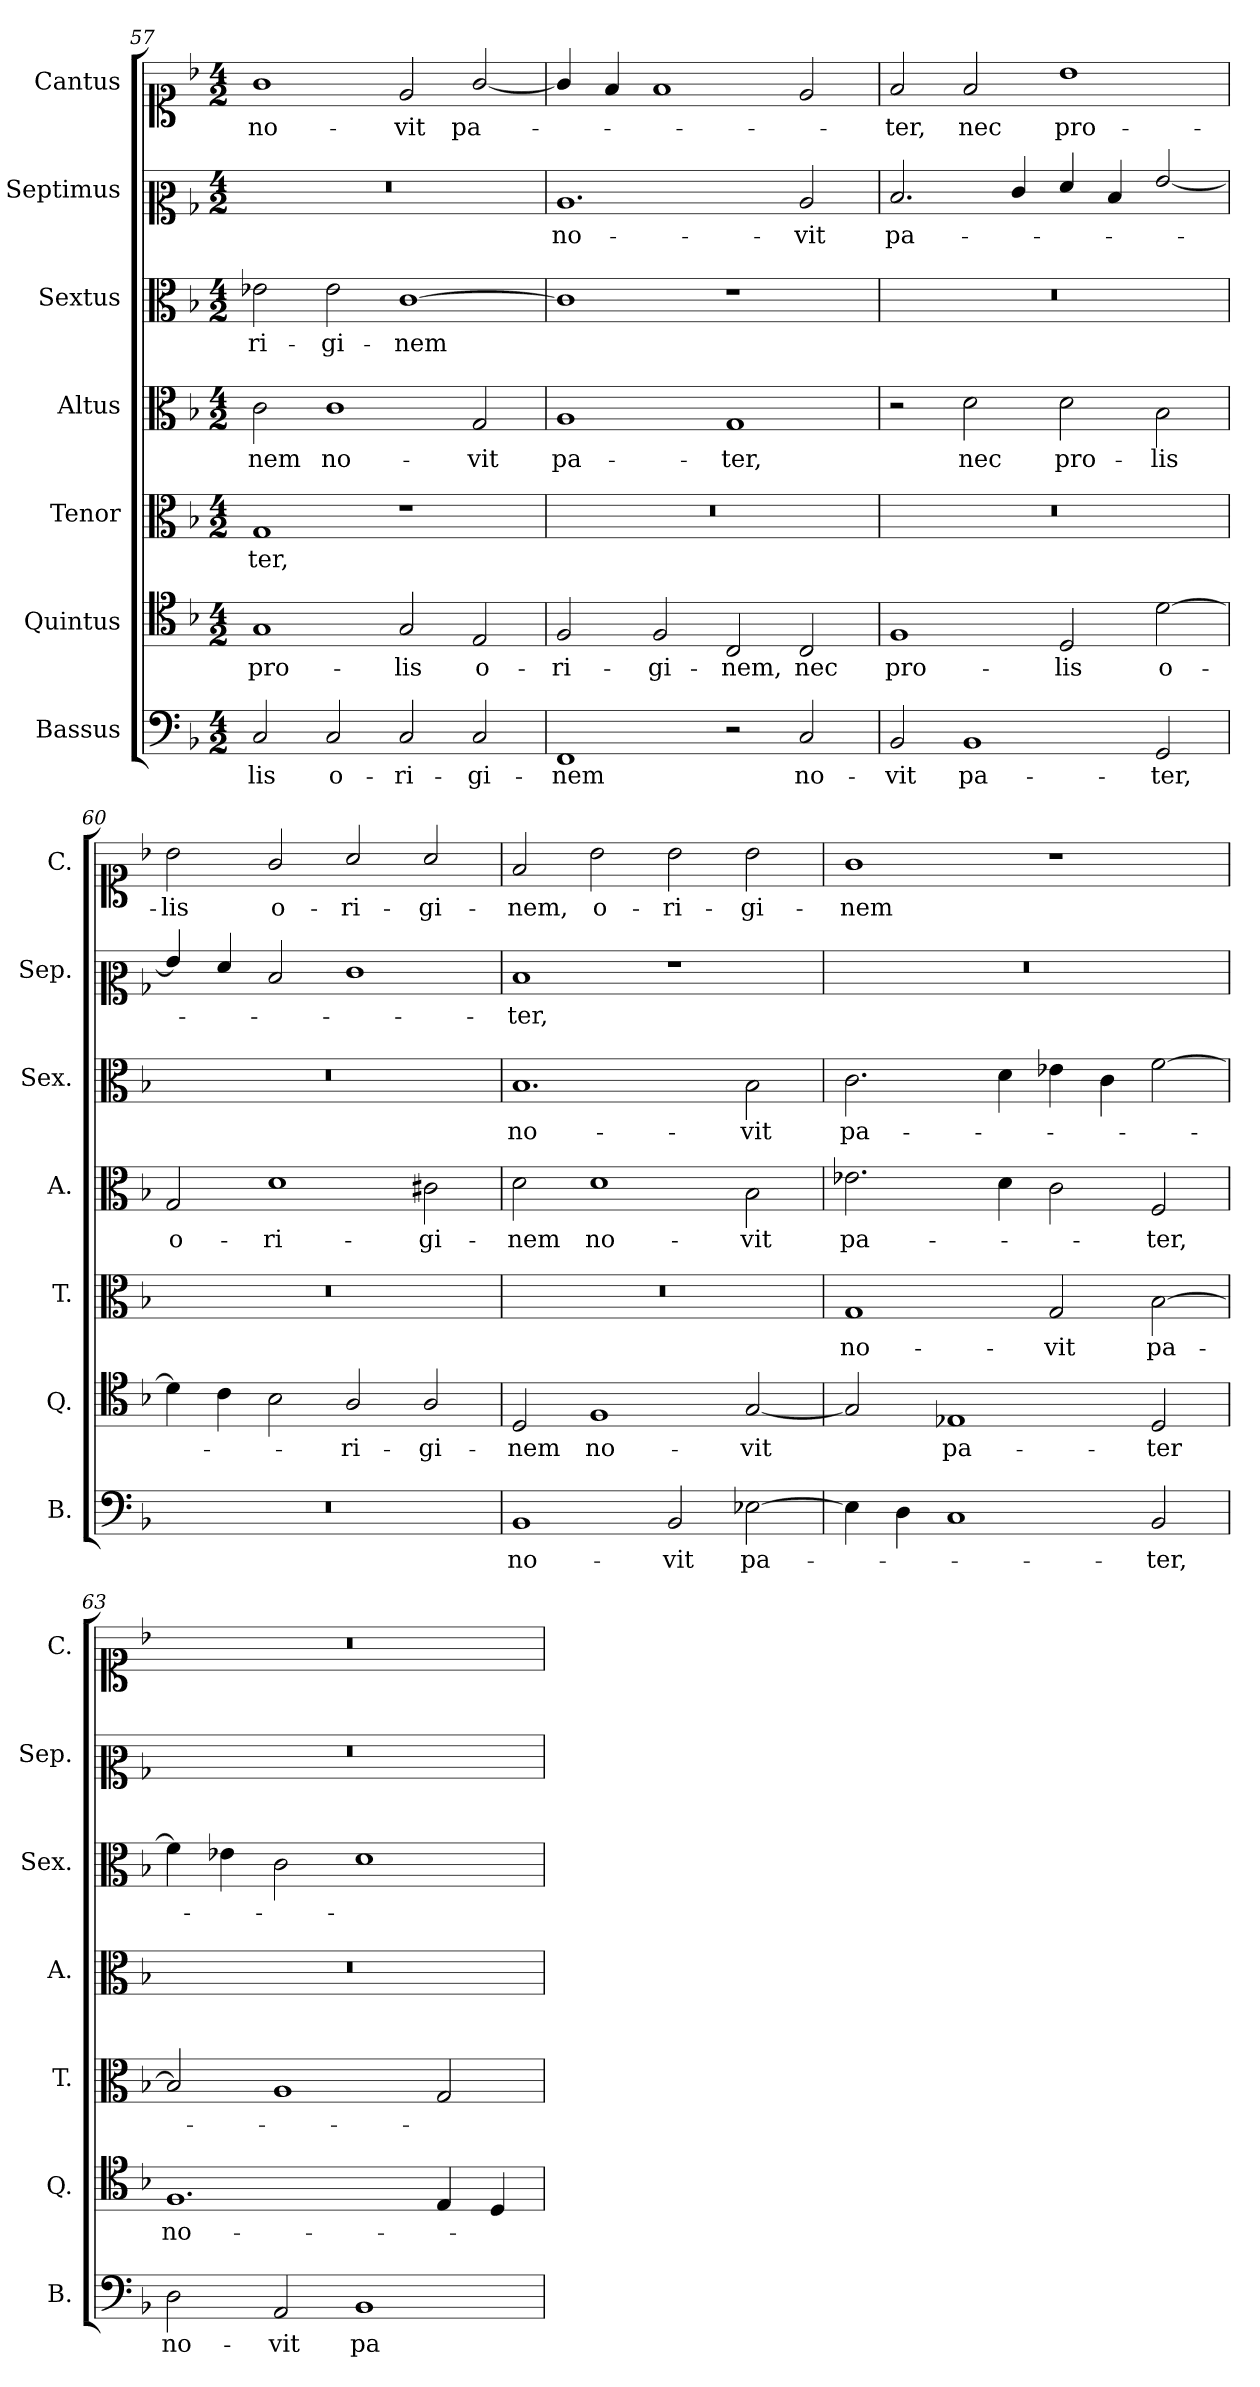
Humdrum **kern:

**kern	**text	**kern	**text	**kern	**text	**kern	**text	**kern	**text	**kern	**text	**kern	**text
*part7	*part7	*part6	*part6	*part5	*part5	*part4	*part4	*part3	*part3	*part2	*part2	*part1	*part1
*staff7	*staff7	*staff6	*staff6	*staff5	*staff5	*staff4	*staff4	*staff3	*staff3	*staff2	*staff2	*staff1	*staff1
*I"Bassus	*	*I"Quintus	*	*I"Tenor	*	*I"Altus	*	*I"Sextus	*	*I"Septimus	*	*I"Cantus	*
*I'B.	*	*I'Q.	*	*I'T.	*	*I'A.	*	*I'Sex.	*	*I'Sep.	*	*I'C.	*
*clefF4	*	*clefC4	*	*clefC3	*	*clefC3	*	*clefC3	*	*clefC2	*	*clefC1	*
*k[b-]	*	*k[b-]	*	*k[b-]	*	*k[b-]	*	*k[b-]	*	*k[b-]	*	*k[b-]	*
*F:	*	*F:	*	*F:	*	*F:	*	*F:	*	*F:	*	*F:	*
*M4/2	*	*M4/2	*	*M4/2	*	*M4/2	*	*M4/2	*	*M4/2	*	*M4/2	*
=57	=57	=57	=57	=57	=57	=57	=57	=57	=57	=57	=57	=57	=57
!	!	!	!	!	!	!	!	!	!	!LO:N:vis=1	!	!	!
2C/	-lis	1G	pro-	1G	-ter,	2c\	-nem	2e-X\	-ri-	0r	.	1g	no-
2C/	o-	.	.	.	.	1c	no-	2e-\	-gi-	.	.	.	.
2C/	-ri-	2G/	-lis	1r	.	.	.	[1c	-nem	.	.	2e/	-vit
2C/	-gi-	2E/	o-	.	.	2G/	-vit	.	.	.	.	[2g/	pa-
=58	=58	=58	=58	=58	=58	=58	=58	=58	=58	=58	=58	=58	=58
!	!	!	!	!LO:N:vis=1	!	!	!	!	!	!	!	!	!
1FF	-nem	2F/	-ri-	0r	.	1A	pa-	1c]	.	1.c	no-	4g/]	.
.	.	.	.	.	.	.	.	.	.	.	.	4f/	.
.	.	2F/	-gi-	.	.	.	.	.	.	.	.	1f	.
2r	.	2C/	-nem,	.	.	1G	-ter,	1r	.	.	.	.	.
2C/	no-	2C/	nec	.	.	.	.	.	.	2c/	-vit	2e/	.
=59	=59	=59	=59	=59	=59	=59	=59	=59	=59	=59	=59	=59	=59
!	!	!	!	!LO:N:vis=1	!	!	!	!LO:N:vis=1	!	!	!	!	!
2BB-/	-vit	1F	pro-	0r	.	2r	.	0r	.	2.d/	pa-	2f/	-ter,
1BB-	pa-	.	.	.	.	2d\	nec	.	.	.	.	2f/	nec
.	.	.	.	.	.	.	.	.	.	4e/	.	.	.
.	.	2D/	-lis	.	.	2d\	pro-	.	.	4f/	.	1b-	pro-
.	.	.	.	.	.	.	.	.	.	4d/	.	.	.
2GG/	-ter,	[2d\	o-	.	.	2B-\	-lis	.	.	[2g/	.	.	.
=60	=60	=60	=60	=60	=60	=60	=60	=60	=60	=60	=60	=60	=60
!LO:N:vis=1	!	!	!	!LO:N:vis=1	!	!	!	!LO:N:vis=1	!	!	!	!	!
0r	.	4d\]	.	0r	.	2G/	o-	0r	.	4g/]	.	2b-\	-lis
.	.	4c\	.	.	.	.	.	.	.	4f/	.	.	.
.	.	2B-\	.	.	.	1d	-ri-	.	.	2d/	.	2g/	o-
.	.	2A/	-ri-	.	.	.	.	.	.	1e	.	2a/	-ri-
.	.	2A/	-gi-	.	.	2c#X\	-gi-	.	.	.	.	2a/	-gi-
=61	=61	=61	=61	=61	=61	=61	=61	=61	=61	=61	=61	=61	=61
!	!	!	!	!LO:N:vis=1	!	!	!	!	!	!	!	!	!
1BB-	no-	2D/	-nem	0r	.	2d\	-nem	1.B-	no-	1d	-ter,	2f/	-nem,
.	.	1F	no-	.	.	1d	no-	.	.	.	.	2b-\	o-
2BB-/	-vit	.	.	.	.	.	.	.	.	1r	.	2b-\	-ri-
[2E-X\	pa-	[2G/	-vit	.	.	2B-\	-vit	2B-\	-vit	.	.	2b-\	-gi-
=62	=62	=62	=62	=62	=62	=62	=62	=62	=62	=62	=62	=62	=62
!	!	!	!	!	!	!	!	!	!	!LO:N:vis=1	!	!	!
4E-\]	.	2G/]	.	1G	no-	2.e-X\	pa-	2.c\	pa-	0r	.	1g	-nem
4D\	.	.	.	.	.	.	.	.	.	.	.	.	.
1C	.	1E-X	pa-	.	.	.	.	.	.	.	.	.	.
.	.	.	.	.	.	4d\	.	4d\	.	.	.	.	.
.	.	.	.	2G/	-vit	2c\	.	4e-X\	.	.	.	1r	.
.	.	.	.	.	.	.	.	4c\	.	.	.	.	.
2BB-/	ter,	2D/	-ter	[2B-\	pa-	2F/	-ter,	[2f\	.	.	.	.	.
=63	=63	=63	=63	=63	=63	=63	=63	=63	=63	=63	=63	=63	=63
!	!	!	!	!	!	!LO:N:vis=1	!	!	!	!LO:N:vis=1	!	!LO:N:vis=1	!
2D\	no-	1.F	no-	2B-/]	.	0r	.	4f\]	.	0r	.	0r	.
.	.	.	.	.	.	.	.	4e-X\	.	.	.	.	.
2AA/	-vit	.	.	1A	.	.	.	2c\	.	.	.	.	.
1BB-	pa-	.	.	.	.	.	.	1d	.	.	.	.	.
.	.	4E/	.	2G/	.	.	.	.	.	.	.	.	.
.	.	4D/	.	.	.	.	.	.	.	.	.	.	.
=	=	=	=	=	=	=	=	=	=	=	=	=	=
*-	*-	*-	*-	*-	*-	*-	*-	*-	*-	*-	*-	*-	*-
